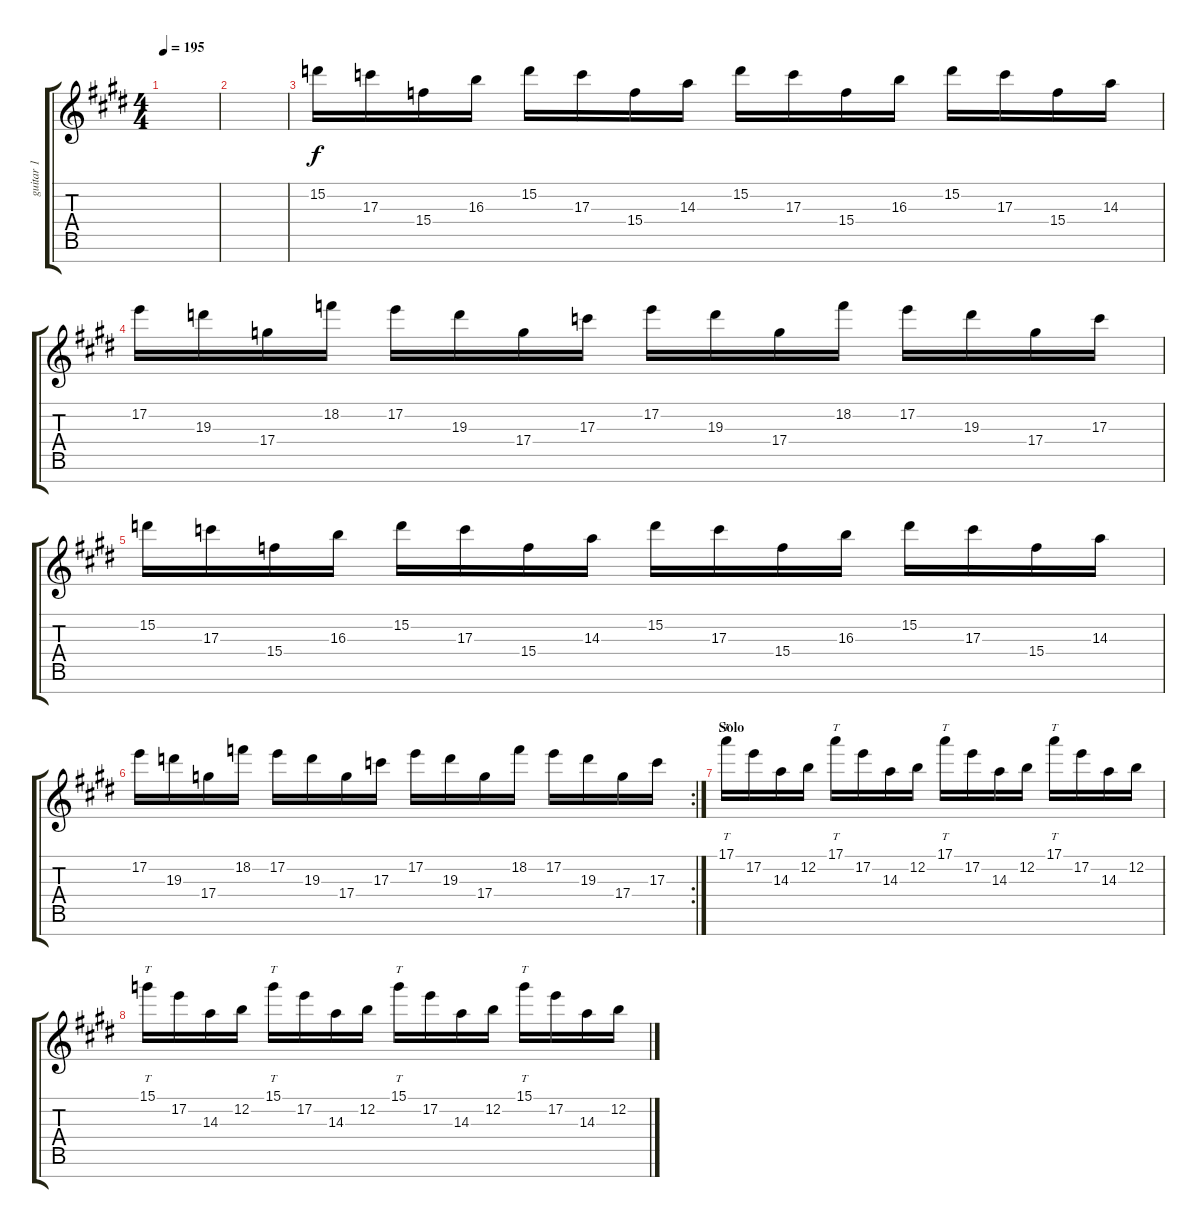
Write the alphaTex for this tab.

\track ("guitar 1" "guitar 1") {instrument distortionguitar}
\staff {score tabs}
\tuning (E4 B3 G3 D3 A2 E2 B1) {hide}
\ts (4 4)
\tempo 195
\clef g2
\ks e
|
|
15.2.16 17.3.16 15.4.16 16.3.16 15.2.16 17.3.16 15.4.16 14.3.16 15.2.16 17.3.16 15.4.16 16.3.16 15.2.16 17.3.16 15.4.16 14.3.16 |
17.2.16 19.3.16 17.4.16 18.2.16 17.2.16 19.3.16 17.4.16 17.3.16 17.2.16 19.3.16 17.4.16 18.2.16 17.2.16 19.3.16 17.4.16 17.3.16 |
15.2.16 17.3.16 15.4.16 16.3.16 15.2.16 17.3.16 15.4.16 14.3.16 15.2.16 17.3.16 15.4.16 16.3.16 15.2.16 17.3.16 15.4.16 14.3.16 |
\rc 2
17.2.16 19.3.16 17.4.16 18.2.16 17.2.16 19.3.16 17.4.16 17.3.16 17.2.16 19.3.16 17.4.16 18.2.16 17.2.16 19.3.16 17.4.16 17.3.16 |
\section ("" "Solo")
17.1.16{tt} 17.2.16 14.3.16 12.2.16 17.1.16{tt} 17.2.16 14.3.16 12.2.16 17.1.16{tt} 17.2.16 14.3.16 12.2.16 17.1.16{tt} 17.2.16 14.3.16 12.2.16 |
15.1.16{tt} 17.2.16 14.3.16 12.2.16 15.1.16{tt} 17.2.16 14.3.16 12.2.16 15.1.16{tt} 17.2.16 14.3.16 12.2.16 15.1.16{tt} 17.2.16 14.3.16 12.2.16
